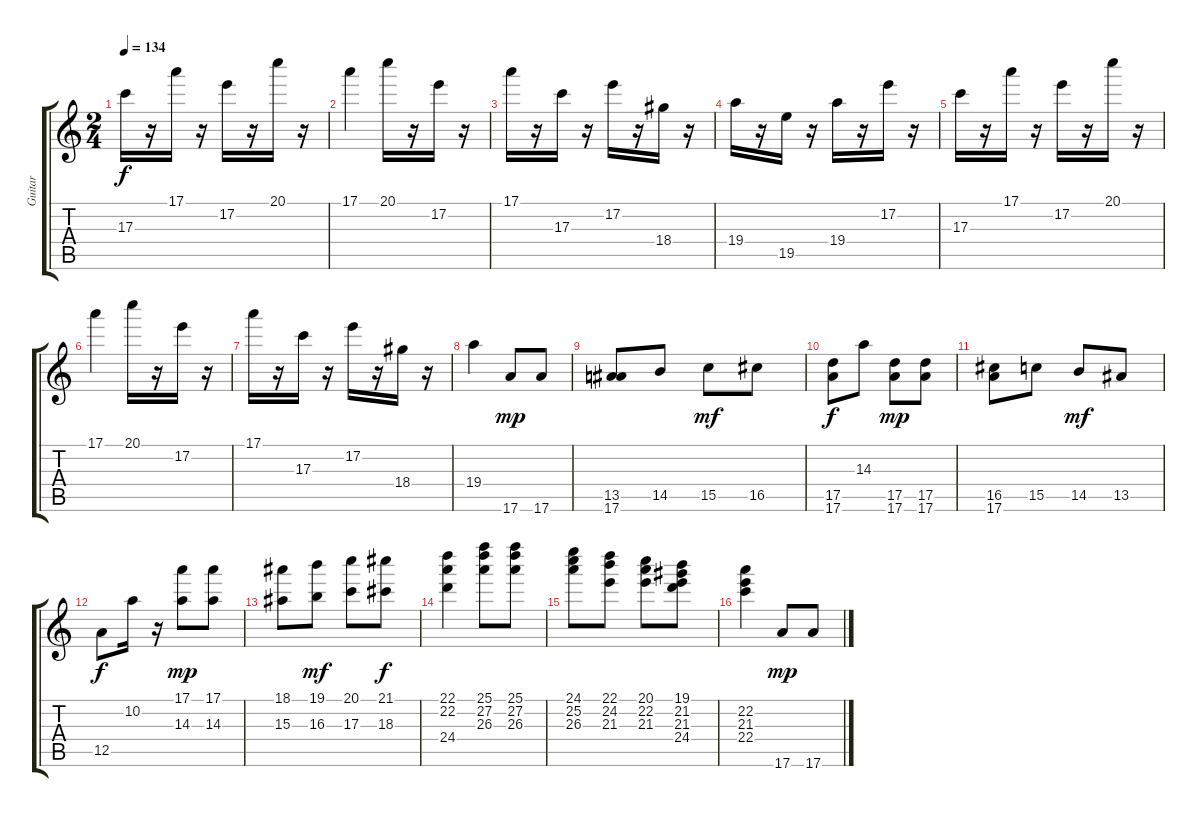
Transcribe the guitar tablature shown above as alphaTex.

\track ("Guitar" "Guitar") {instrument acousticguitarnylon}
\staff {score tabs}
\tuning (E4 B3 G3 D3 A2 E2) {hide}
\ts (2 4)
\tempo 134
\clef g2
\ks c
17.3.16{dy f} r.16 17.1.16 r.16 17.2.16 r.16 20.1.16 r.16 |
17.1.4 20.1.16 r.16 17.2.16 r.16 |
17.1.16 r.16 17.3.16 r.16 17.2.16 r.16 18.4.16 r.16 |
19.4.16 r.16 19.5.16 r.16 19.4.16 r.16 17.2.16 r.16 |
17.3.16 r.16 17.1.16 r.16 17.2.16 r.16 20.1.16 r.16 |
17.1.4 20.1.16 r.16 17.2.16 r.16 |
17.1.16 r.16 17.3.16 r.16 17.2.16 r.16 18.4.16 r.16 |
19.4.4 17.6.8{dy mp} 17.6.8 |
(13.5 17.6).8 14.5.8 15.5.8{dy mf} 16.5.8 |
(17.5 17.6).8{dy f} 14.3.8 (17.5 17.6).8{dy mp} (17.5 17.6).8 |
(16.5 17.6).8 15.5.8 14.5.8{dy mf} 13.5.8 |
12.5.8{dy f} 10.2.16 r.16 (17.1 14.3).8{dy mp} (17.1 14.3).8 |
(18.1 15.3).8 (19.1 16.3).8{dy mf} (20.1 17.3).8 (21.1 18.3).8{dy f} |
(22.1 22.2 24.4).4 (25.1 27.2 26.3).8 (25.1 27.2 26.3).8 |
(24.1 25.2 26.3).8 (22.1 24.2 21.3).8 (20.1 22.2 21.3).8 (19.1 21.2 21.3 24.4).8 |
(22.2 21.3 22.4).4 17.6.8{dy mp} 17.6.8
